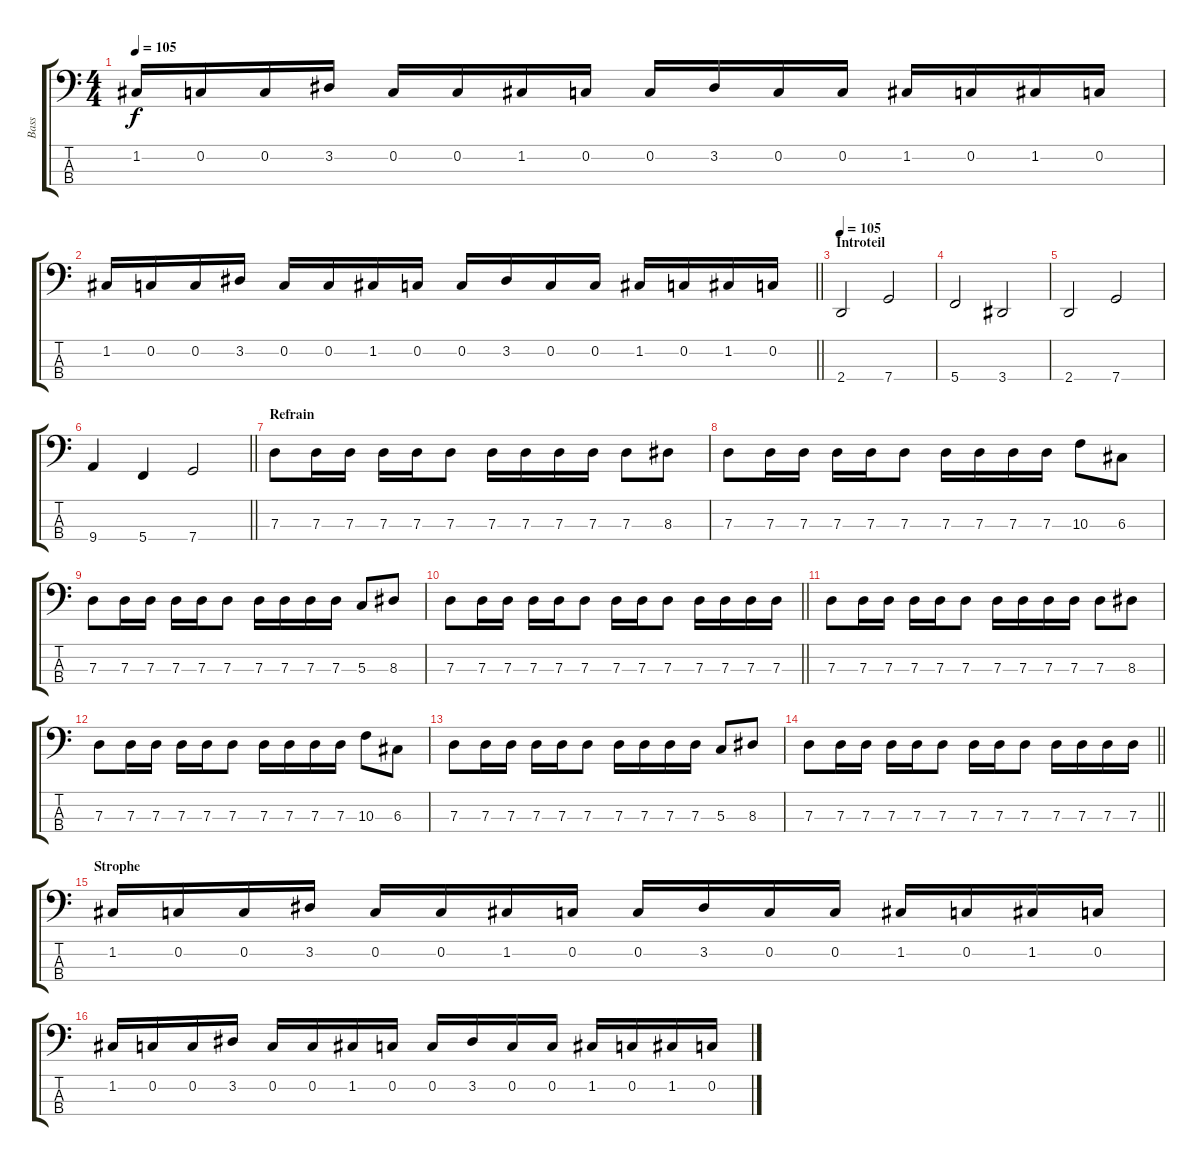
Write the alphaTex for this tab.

\track ("Bass" "Bass") {instrument electricbassfinger}
\staff {score tabs}
\tuning (F2 C2 G1 C1) {hide}
\ts (4 4)
\tempo 105
\clef f4
\ks c
1.2.16{dy f} 0.2.16 0.2.16 3.2.16 0.2.16 0.2.16 1.2.16 0.2.16 0.2.16 3.2.16 0.2.16 0.2.16 1.2.16 0.2.16 1.2.16 0.2.16 |
\barLineRight lightlight
1.2.16 0.2.16 0.2.16 3.2.16 0.2.16 0.2.16 1.2.16 0.2.16 0.2.16 3.2.16 0.2.16 0.2.16 1.2.16 0.2.16 1.2.16 0.2.16 |
\section ("" "Introteil")
\tempo 105
2.4.2 7.4.2 |
5.4.2 3.4.2 |
2.4.2 7.4.2 |
\barLineRight lightlight
9.4.4 5.4.4 7.4.2 |
\section ("" "Refrain")
7.3.8 7.3.16 7.3.16 7.3.16 7.3.16 7.3.8 7.3.16 7.3.16 7.3.16 7.3.16 7.3.8 8.3.8 |
7.3.8 7.3.16 7.3.16 7.3.16 7.3.16 7.3.8 7.3.16 7.3.16 7.3.16 7.3.16 10.3.8 6.3.8 |
7.3.8 7.3.16 7.3.16 7.3.16 7.3.16 7.3.8 7.3.16 7.3.16 7.3.16 7.3.16 5.3.8 8.3.8 |
\barLineRight lightlight
7.3.8 7.3.16 7.3.16 7.3.16 7.3.16 7.3.8 7.3.16 7.3.16 7.3.8 7.3.16 7.3.16 7.3.16 7.3.16 |
7.3.8 7.3.16 7.3.16 7.3.16 7.3.16 7.3.8 7.3.16 7.3.16 7.3.16 7.3.16 7.3.8 8.3.8 |
7.3.8 7.3.16 7.3.16 7.3.16 7.3.16 7.3.8 7.3.16 7.3.16 7.3.16 7.3.16 10.3.8 6.3.8 |
7.3.8 7.3.16 7.3.16 7.3.16 7.3.16 7.3.8 7.3.16 7.3.16 7.3.16 7.3.16 5.3.8 8.3.8 |
\barLineRight lightlight
7.3.8 7.3.16 7.3.16 7.3.16 7.3.16 7.3.8 7.3.16 7.3.16 7.3.8 7.3.16 7.3.16 7.3.16 7.3.16 |
\section ("" "Strophe")
1.2.16 0.2.16 0.2.16 3.2.16 0.2.16 0.2.16 1.2.16 0.2.16 0.2.16 3.2.16 0.2.16 0.2.16 1.2.16 0.2.16 1.2.16 0.2.16 |
1.2.16 0.2.16 0.2.16 3.2.16 0.2.16 0.2.16 1.2.16 0.2.16 0.2.16 3.2.16 0.2.16 0.2.16 1.2.16 0.2.16 1.2.16 0.2.16
